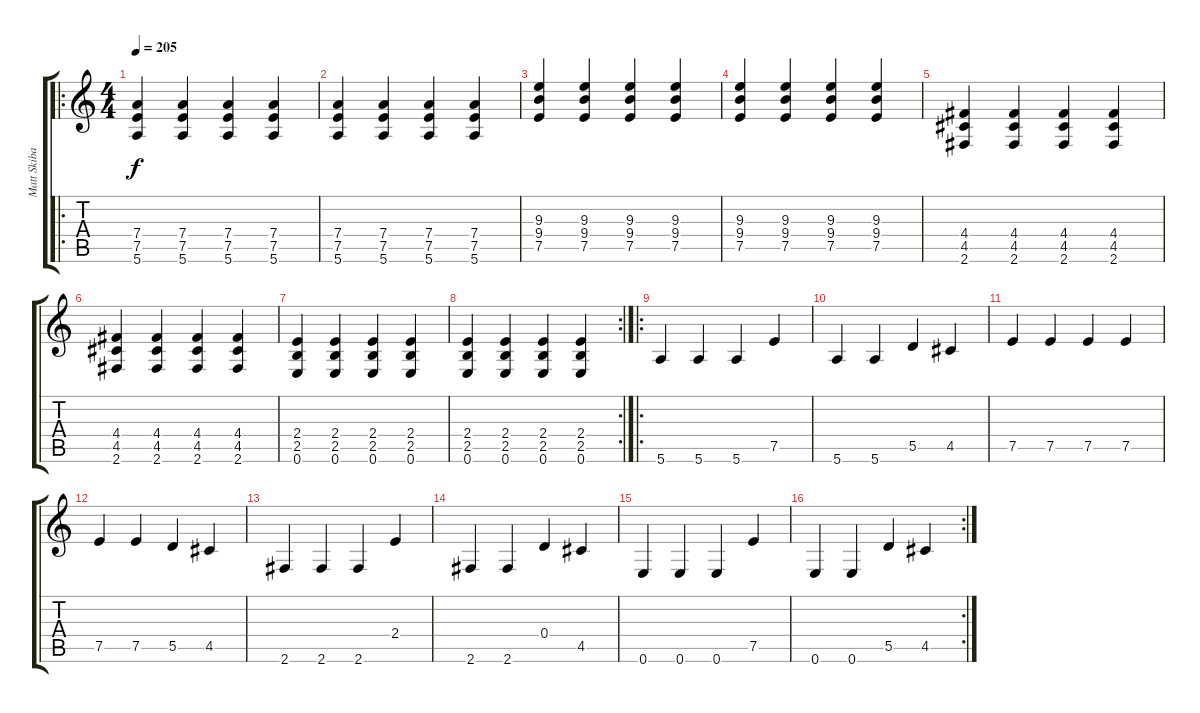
\track ("Matt Skiba" "Matt Skiba") {instrument distortionguitar}
\staff {score tabs}
\tuning (E4 B3 G3 D3 A2 E2) {hide}
\ro
\ts (4 4)
\tempo 205
\clef g2
\ks c
(7.4 7.5 5.6).4{dy f} (7.4 7.5 5.6).4 (7.4 7.5 5.6).4 (7.4 7.5 5.6).4 |
(7.4 7.5 5.6).4 (7.4 7.5 5.6).4 (7.4 7.5 5.6).4 (7.4 7.5 5.6).4 |
(9.3 9.4 7.5).4 (9.3 9.4 7.5).4 (9.3 9.4 7.5).4 (9.3 9.4 7.5).4 |
(9.3 9.4 7.5).4 (9.3 9.4 7.5).4 (9.3 9.4 7.5).4 (9.3 9.4 7.5).4 |
(4.4 4.5 2.6).4 (4.4 4.5 2.6).4 (4.4 4.5 2.6).4 (4.4 4.5 2.6).4 |
(4.4 4.5 2.6).4 (4.4 4.5 2.6).4 (4.4 4.5 2.6).4 (4.4 4.5 2.6).4 |
(2.4 2.5 0.6).4 (2.4 2.5 0.6).4 (2.4 2.5 0.6).4 (2.4 2.5 0.6).4 |
\rc 2
(2.4 2.5 0.6).4 (2.4 2.5 0.6).4 (2.4 2.5 0.6).4 (2.4 2.5 0.6).4 |
\ro
5.6.4 5.6.4 5.6.4 7.5.4 |
5.6.4 5.6.4 5.5.4 4.5.4 |
7.5.4 7.5.4 7.5.4 7.5.4 |
7.5.4 7.5.4 5.5.4 4.5.4 |
2.6.4 2.6.4 2.6.4 2.4.4 |
2.6.4 2.6.4 0.4.4 4.5.4 |
0.6.4 0.6.4 0.6.4 7.5.4 |
\rc 2
0.6.4 0.6.4 5.5.4 4.5.4
